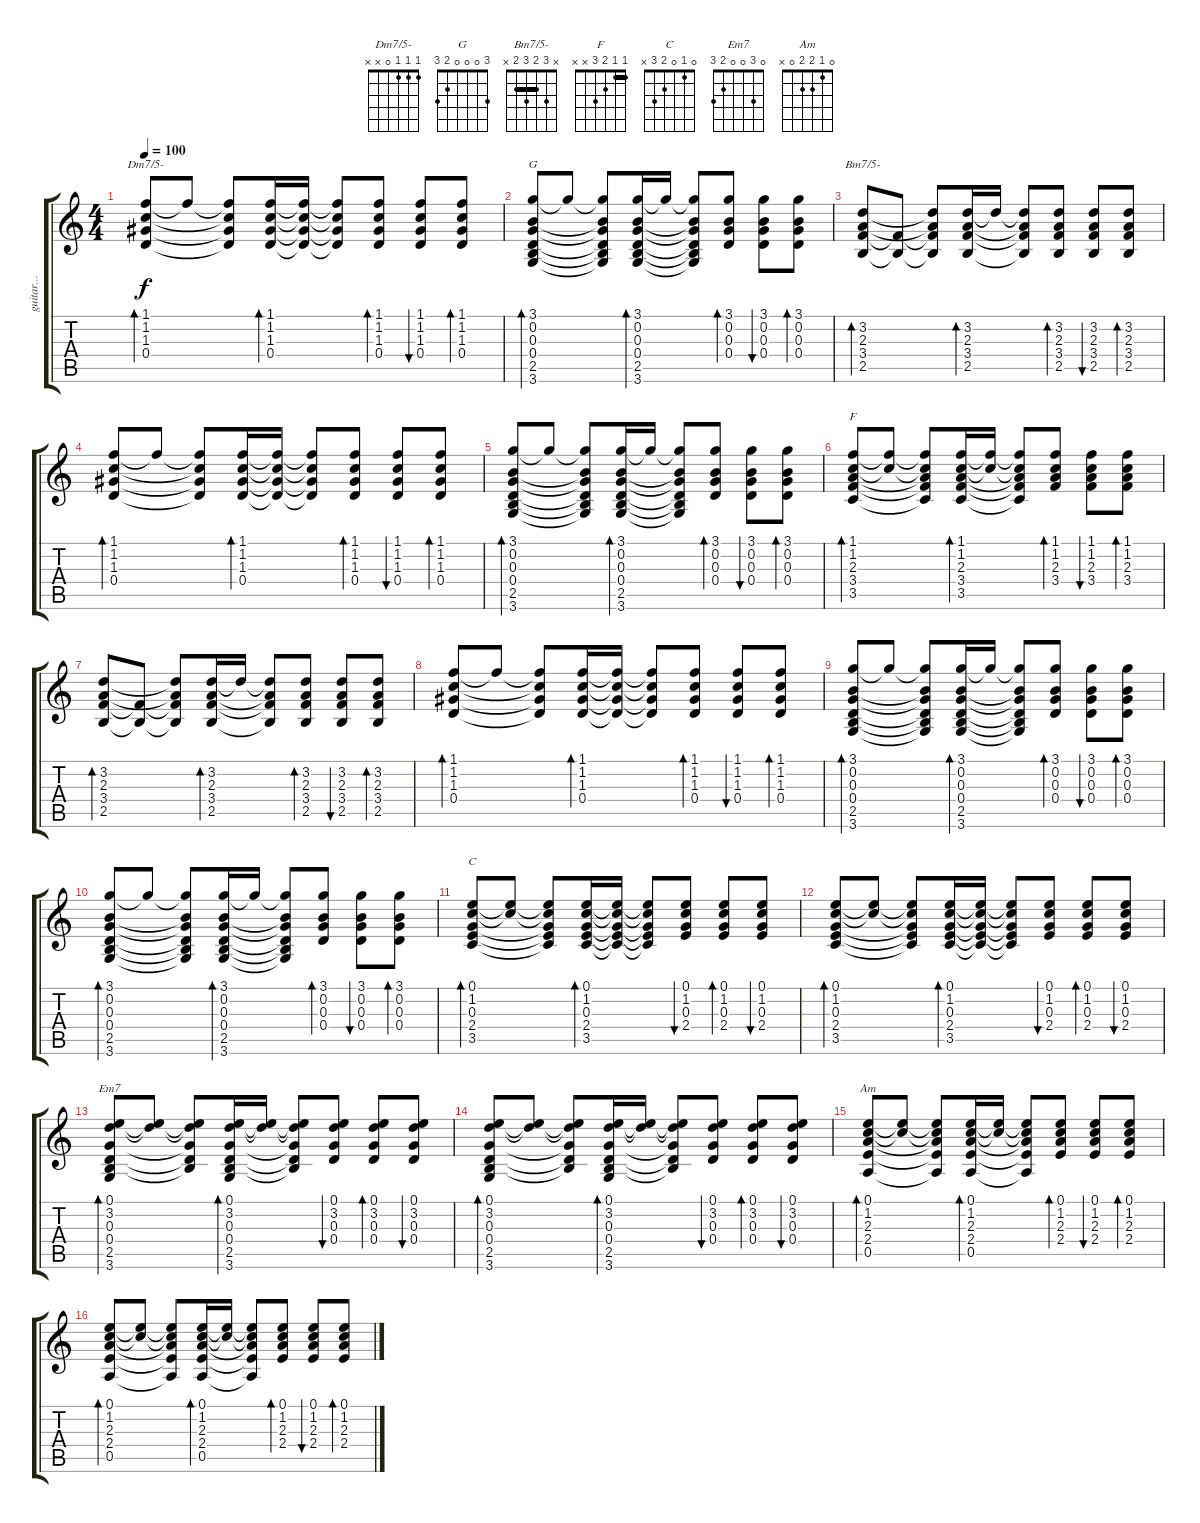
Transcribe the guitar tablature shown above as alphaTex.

\track ("guitar..." "guitar...") {instrument acousticguitarsteel}
\staff {score tabs}
\tuning (E4 B3 G3 D3 A2 E2) {hide}
\chord ("Dm7/5-" 1 1 1 0 x x)
\chord ("G" 3 0 0 0 2 3)
\chord ("Bm7/5-" x 3 2 3 2 x) {barre 2}
\chord ("F" 1 1 2 3 x x) {barre 1}
\chord ("C" 0 1 0 2 3 x)
\chord ("Em7" 0 3 0 0 2 3)
\chord ("Am" 0 1 2 2 0 x)
\ts (4 4)
\tempo 100
\clef g2
\ks c
(1.1 1.2 1.3 0.4).8{bd 30 ch "Dm7/5-" dy f} 1.1{t}.8 (1.1{t} 1.2{t} 1.3{t} 0.4{t}).8 (1.1 1.2 1.3 0.4).16{bd 30} (1.1{t} 1.2{t} 1.3{t} 0.4{t}).16 (1.1{t} 1.2{t} 1.3{t} 0.4{t}).8 (1.1 1.2 1.3 0.4).8{bd 30} (1.1 1.2 1.3 0.4).8{bu 30} (1.1 1.2 1.3 0.4).8{bd 30} |
(3.1 0.2 0.3 0.4 2.5 3.6).8{bd 30 ch "G"} 3.1{t}.8 (3.1{t} 0.2{t} 0.3{t} 0.4{t} 2.5{t} 3.6{t}).8 (3.1 0.2 0.3 0.4 2.5 3.6).16{bd 30} 3.1{t}.16 (3.1{t} 0.2{t} 0.3{t} 0.4{t} 2.5{t} 3.6{t}).8 (3.1 0.2 0.3 0.4).8{bd 30} (3.1 0.2 0.3 0.4).8{bu 30} (3.1 0.2 0.3 0.4).8{bd 30} |
(3.2 2.3 3.4 2.5).8{bd 30 ch "Bm7/5-"} (3.4{t} 2.5{t}).8 (3.2{t} 2.3{t} 3.4{t} 2.5{t}).8 (3.2 2.3 3.4 2.5).16{bd 30} 3.2{t}.16 (3.2{t} 2.3{t} 3.4{t} 2.5{t}).8 (3.2 2.3 3.4 2.5).8{bd 30} (3.2 2.3 3.4 2.5).8{bu 30} (3.2 2.3 3.4 2.5).8{bd 30} |
(1.1 1.2 1.3 0.4).8{bd 30} 1.1{t}.8 (1.1{t} 1.2{t} 1.3{t} 0.4{t}).8 (1.1 1.2 1.3 0.4).16{bd 30} (1.1{t} 1.2{t} 1.3{t} 0.4{t}).16 (1.1{t} 1.2{t} 1.3{t} 0.4{t}).8 (1.1 1.2 1.3 0.4).8{bd 30} (1.1 1.2 1.3 0.4).8{bu 30} (1.1 1.2 1.3 0.4).8{bd 30} |
(3.1 0.2 0.3 0.4 2.5 3.6).8{bd 30} 3.1{t}.8 (3.1{t} 0.2{t} 0.3{t} 0.4{t} 2.5{t} 3.6{t}).8 (3.1 0.2 0.3 0.4 2.5 3.6).16{bd 30} 3.1{t}.16 (3.1{t} 0.2{t} 0.3{t} 0.4{t} 2.5{t} 3.6{t}).8 (3.1 0.2 0.3 0.4).8{bd 30} (3.1 0.2 0.3 0.4).8{bu 30} (3.1 0.2 0.3 0.4).8{bd 30} |
(1.1 1.2 2.3 3.4 3.5).8{bd 30 ch "F"} (1.1{t} 1.2{t}).8 (1.1{t} 1.2{t} 2.3{t} 3.4{t} 3.5{t}).8 (1.1 1.2 2.3 3.4 3.5).16{bd 30} (1.1{t} 1.2{t}).16 (1.1{t} 1.2{t} 2.3{t} 3.4{t} 3.5{t}).8 (1.1 1.2 2.3 3.4).8{bd 30} (1.1 1.2 2.3 3.4).8{bu 30} (1.1 1.2 2.3 3.4).8{bd 30} |
(3.2 2.3 3.4 2.5).8{bd 30} (3.4{t} 2.5{t}).8 (3.2{t} 2.3{t} 3.4{t} 2.5{t}).8 (3.2 2.3 3.4 2.5).16{bd 30} 3.2{t}.16 (3.2{t} 2.3{t} 3.4{t} 2.5{t}).8 (3.2 2.3 3.4 2.5).8{bd 30} (3.2 2.3 3.4 2.5).8{bu 30} (3.2 2.3 3.4 2.5).8{bd 30} |
(1.1 1.2 1.3 0.4).8{bd 30} 1.1{t}.8 (1.1{t} 1.2{t} 1.3{t} 0.4{t}).8 (1.1 1.2 1.3 0.4).16{bd 30} (1.1{t} 1.2{t} 1.3{t} 0.4{t}).16 (1.1{t} 1.2{t} 1.3{t} 0.4{t}).8 (1.1 1.2 1.3 0.4).8{bd 30} (1.1 1.2 1.3 0.4).8{bu 30} (1.1 1.2 1.3 0.4).8{bd 30} |
(3.1 0.2 0.3 0.4 2.5 3.6).8{bd 30} 3.1{t}.8 (3.1{t} 0.2{t} 0.3{t} 0.4{t} 2.5{t} 3.6{t}).8 (3.1 0.2 0.3 0.4 2.5 3.6).16{bd 30} 3.1{t}.16 (3.1{t} 0.2{t} 0.3{t} 0.4{t} 2.5{t} 3.6{t}).8 (3.1 0.2 0.3 0.4).8{bd 30} (3.1 0.2 0.3 0.4).8{bu 30} (3.1 0.2 0.3 0.4).8{bd 30} |
(3.1 0.2 0.3 0.4 2.5 3.6).8{bd 30} 3.1{t}.8 (3.1{t} 0.2{t} 0.3{t} 0.4{t} 2.5{t} 3.6{t}).8 (3.1 0.2 0.3 0.4 2.5 3.6).16{bd 30} 3.1{t}.16 (3.1{t} 0.2{t} 0.3{t} 0.4{t} 2.5{t} 3.6{t}).8 (3.1 0.2 0.3 0.4).8{bd 30} (3.1 0.2 0.3 0.4).8{bu 30} (3.1 0.2 0.3 0.4).8{bd 30} |
(0.1 1.2 0.3 2.4 3.5).8{bd 30 ch "C"} (0.1{t} 1.2{t}).8 (0.1{t} 1.2{t} 0.3{t} 2.4{t} 3.5{t}).8 (0.1 1.2 0.3 2.4 3.5).16{bd 30} (0.1{t} 1.2{t} 0.3{t} 2.4{t} 3.5{t}).16 (0.1{t} 1.2{t} 0.3{t} 2.4{t} 3.5{t}).8 (0.1 1.2 0.3 2.4).8{bu 30} (0.1 1.2 0.3 2.4).8{bd 30} (0.1 1.2 0.3 2.4).8{bu 30} |
(0.1 1.2 0.3 2.4 3.5).8{bd 30} (0.1{t} 1.2{t}).8 (0.1{t} 1.2{t} 0.3{t} 2.4{t} 3.5{t}).8 (0.1 1.2 0.3 2.4 3.5).16{bd 30} (0.1{t} 1.2{t} 0.3{t} 2.4{t} 3.5{t}).16 (0.1{t} 1.2{t} 0.3{t} 2.4{t} 3.5{t}).8 (0.1 1.2 0.3 2.4).8{bu 30} (0.1 1.2 0.3 2.4).8{bd 30} (0.1 1.2 0.3 2.4).8{bu 30} |
(0.1 3.2 0.3 0.4 2.5 3.6).8{bd 30 ch "Em7"} (0.1{t} 3.2{t}).8 (0.1{t} 3.2{t} 0.3{t} 0.4{t} 2.5{t}).8 (0.1 3.2 0.3 0.4 2.5 3.6).16{bd 30} (0.1{t} 3.2{t}).16 (0.1{t} 3.2{t} 0.3{t} 0.4{t} 2.5{t}).8 (0.1 3.2 0.3 0.4).8{bu 30} (0.1 3.2 0.3 0.4).8{bd 30} (0.1 3.2 0.3 0.4).8{bu 30} |
(0.1 3.2 0.3 0.4 2.5 3.6).8{bd 30} (0.1{t} 3.2{t}).8 (0.1{t} 3.2{t} 0.3{t} 0.4{t} 2.5{t}).8 (0.1 3.2 0.3 0.4 2.5 3.6).16{bd 30} (0.1{t} 3.2{t}).16 (0.1{t} 3.2{t} 0.3{t} 0.4{t} 2.5{t}).8 (0.1 3.2 0.3 0.4).8{bu 30} (0.1 3.2 0.3 0.4).8{bd 30} (0.1 3.2 0.3 0.4).8{bu 30} |
(0.1 1.2 2.3 2.4 0.5).8{bd 30 ch "Am"} (0.1{t} 1.2{t}).8 (0.1{t} 1.2{t} 2.3{t} 2.4{t} 0.5{t}).8 (0.1 1.2 2.3 2.4 0.5).16{bd 30} (0.1{t} 1.2{t}).16 (0.1{t} 1.2{t} 2.3{t} 2.4{t} 0.5{t}).8 (0.1 1.2 2.3 2.4).8{bd 30} (0.1 1.2 2.3 2.4).8{bu 30} (0.1 1.2 2.3 2.4).8{bd 30} |
(0.1 1.2 2.3 2.4 0.5).8{bd 30} (0.1{t} 1.2{t}).8 (0.1{t} 1.2{t} 2.3{t} 2.4{t} 0.5{t}).8 (0.1 1.2 2.3 2.4 0.5).16{bd 30} (0.1{t} 1.2{t}).16 (0.1{t} 1.2{t} 2.3{t} 2.4{t} 0.5{t}).8 (0.1 1.2 2.3 2.4).8{bd 30} (0.1 1.2 2.3 2.4).8{bu 30} (0.1 1.2 2.3 2.4).8{bd 30}
